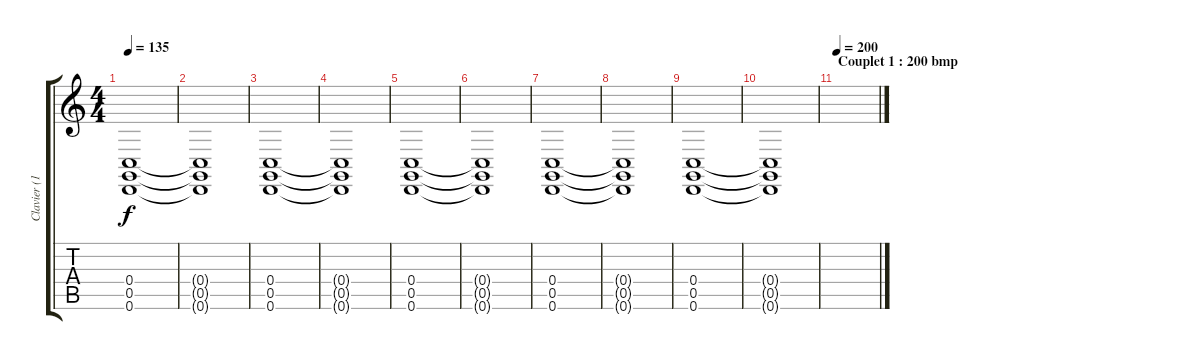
\track ("Clavier (1)" "Clavier (1") {instrument tubularbells}
\staff {score tabs}
\tuning (D4 A3 F3 C3 G2 D2) {hide}
\ts (4 4)
\tempo 135
\clef g2
\ks c
(0.4 0.5 0.6).1{dy f} |
(0.4{t} 0.5{t} 0.6{t}).1 |
(0.4 0.5 0.6).1 |
(0.4{t} 0.5{t} 0.6{t}).1 |
(0.4 0.5 0.6).1 |
(0.4{t} 0.5{t} 0.6{t}).1 |
(0.4 0.5 0.6).1 |
(0.4{t} 0.5{t} 0.6{t}).1 |
(0.4 0.5 0.6).1 |
(0.4{t} 0.5{t} 0.6{t}).1 |
\section ("" "Couplet 1 : 200 bmp")
\tempo 200
